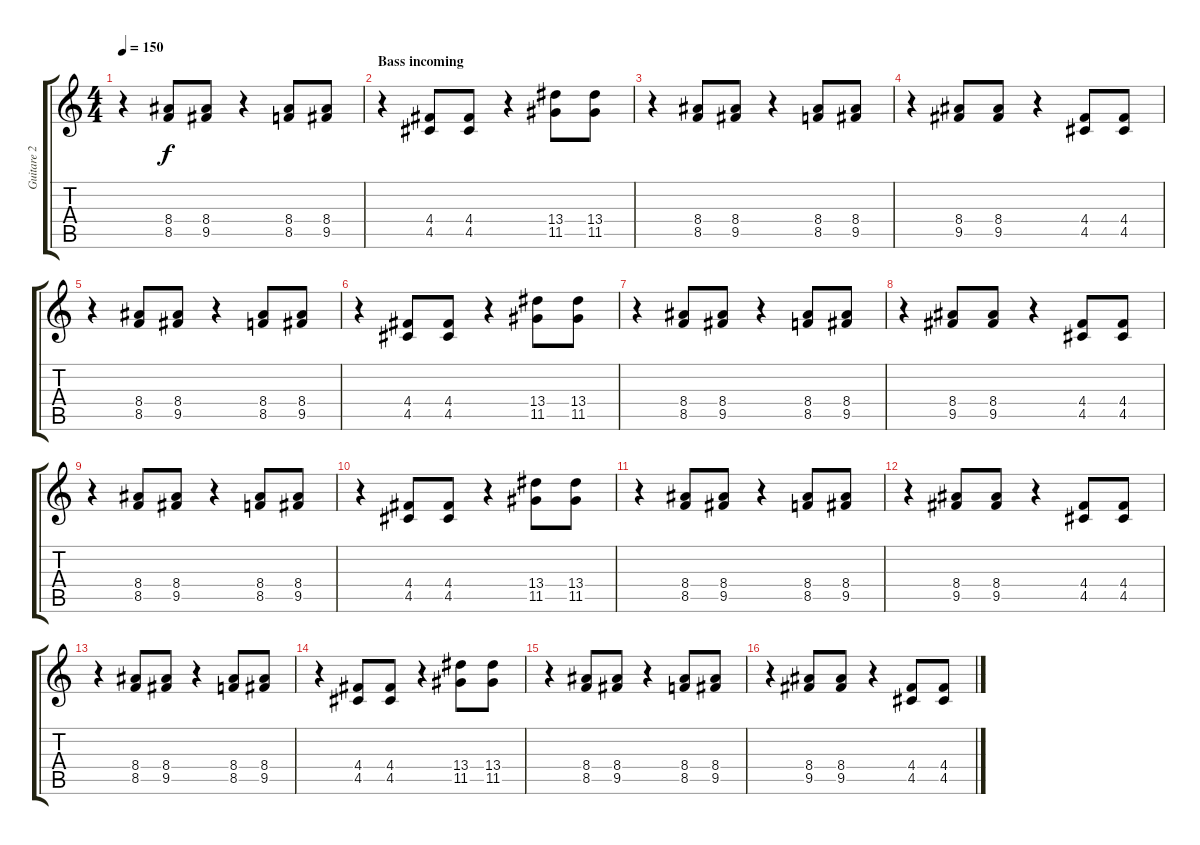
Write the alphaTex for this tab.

\track ("Guitare 2" "Guitare 2") {instrument overdrivenguitar}
\staff {score tabs}
\tuning (E4 B3 G3 D3 A2 E2) {hide}
\ts (4 4)
\tempo 150
\clef g2
\ks c
r.4{dy f} (8.4 8.5).8 (8.4 9.5).8 r.4 (8.4 8.5).8 (8.4 9.5).8 |
\section ("" "Bass incoming")
r.4 (4.4 4.5).8 (4.4 4.5).8 r.4 (13.4 11.5).8 (13.4 11.5).8 |
r.4 (8.4 8.5).8 (8.4 9.5).8 r.4 (8.4 8.5).8 (8.4 9.5).8 |
r.4 (8.4 9.5).8 (8.4 9.5).8 r.4 (4.4 4.5).8 (4.4 4.5).8 |
r.4 (8.4 8.5).8 (8.4 9.5).8 r.4 (8.4 8.5).8 (8.4 9.5).8 |
r.4 (4.4 4.5).8 (4.4 4.5).8 r.4 (13.4 11.5).8 (13.4 11.5).8 |
r.4 (8.4 8.5).8 (8.4 9.5).8 r.4 (8.4 8.5).8 (8.4 9.5).8 |
r.4 (8.4 9.5).8 (8.4 9.5).8 r.4 (4.4 4.5).8 (4.4 4.5).8 |
r.4 (8.4 8.5).8 (8.4 9.5).8 r.4 (8.4 8.5).8 (8.4 9.5).8 |
r.4 (4.4 4.5).8 (4.4 4.5).8 r.4 (13.4 11.5).8 (13.4 11.5).8 |
r.4 (8.4 8.5).8 (8.4 9.5).8 r.4 (8.4 8.5).8 (8.4 9.5).8 |
r.4 (8.4 9.5).8 (8.4 9.5).8 r.4 (4.4 4.5).8 (4.4 4.5).8 |
r.4 (8.4 8.5).8 (8.4 9.5).8 r.4 (8.4 8.5).8 (8.4 9.5).8 |
r.4 (4.4 4.5).8 (4.4 4.5).8 r.4 (13.4 11.5).8 (13.4 11.5).8 |
r.4 (8.4 8.5).8 (8.4 9.5).8 r.4 (8.4 8.5).8 (8.4 9.5).8 |
r.4 (8.4 9.5).8 (8.4 9.5).8 r.4 (4.4 4.5).8 (4.4 4.5).8
